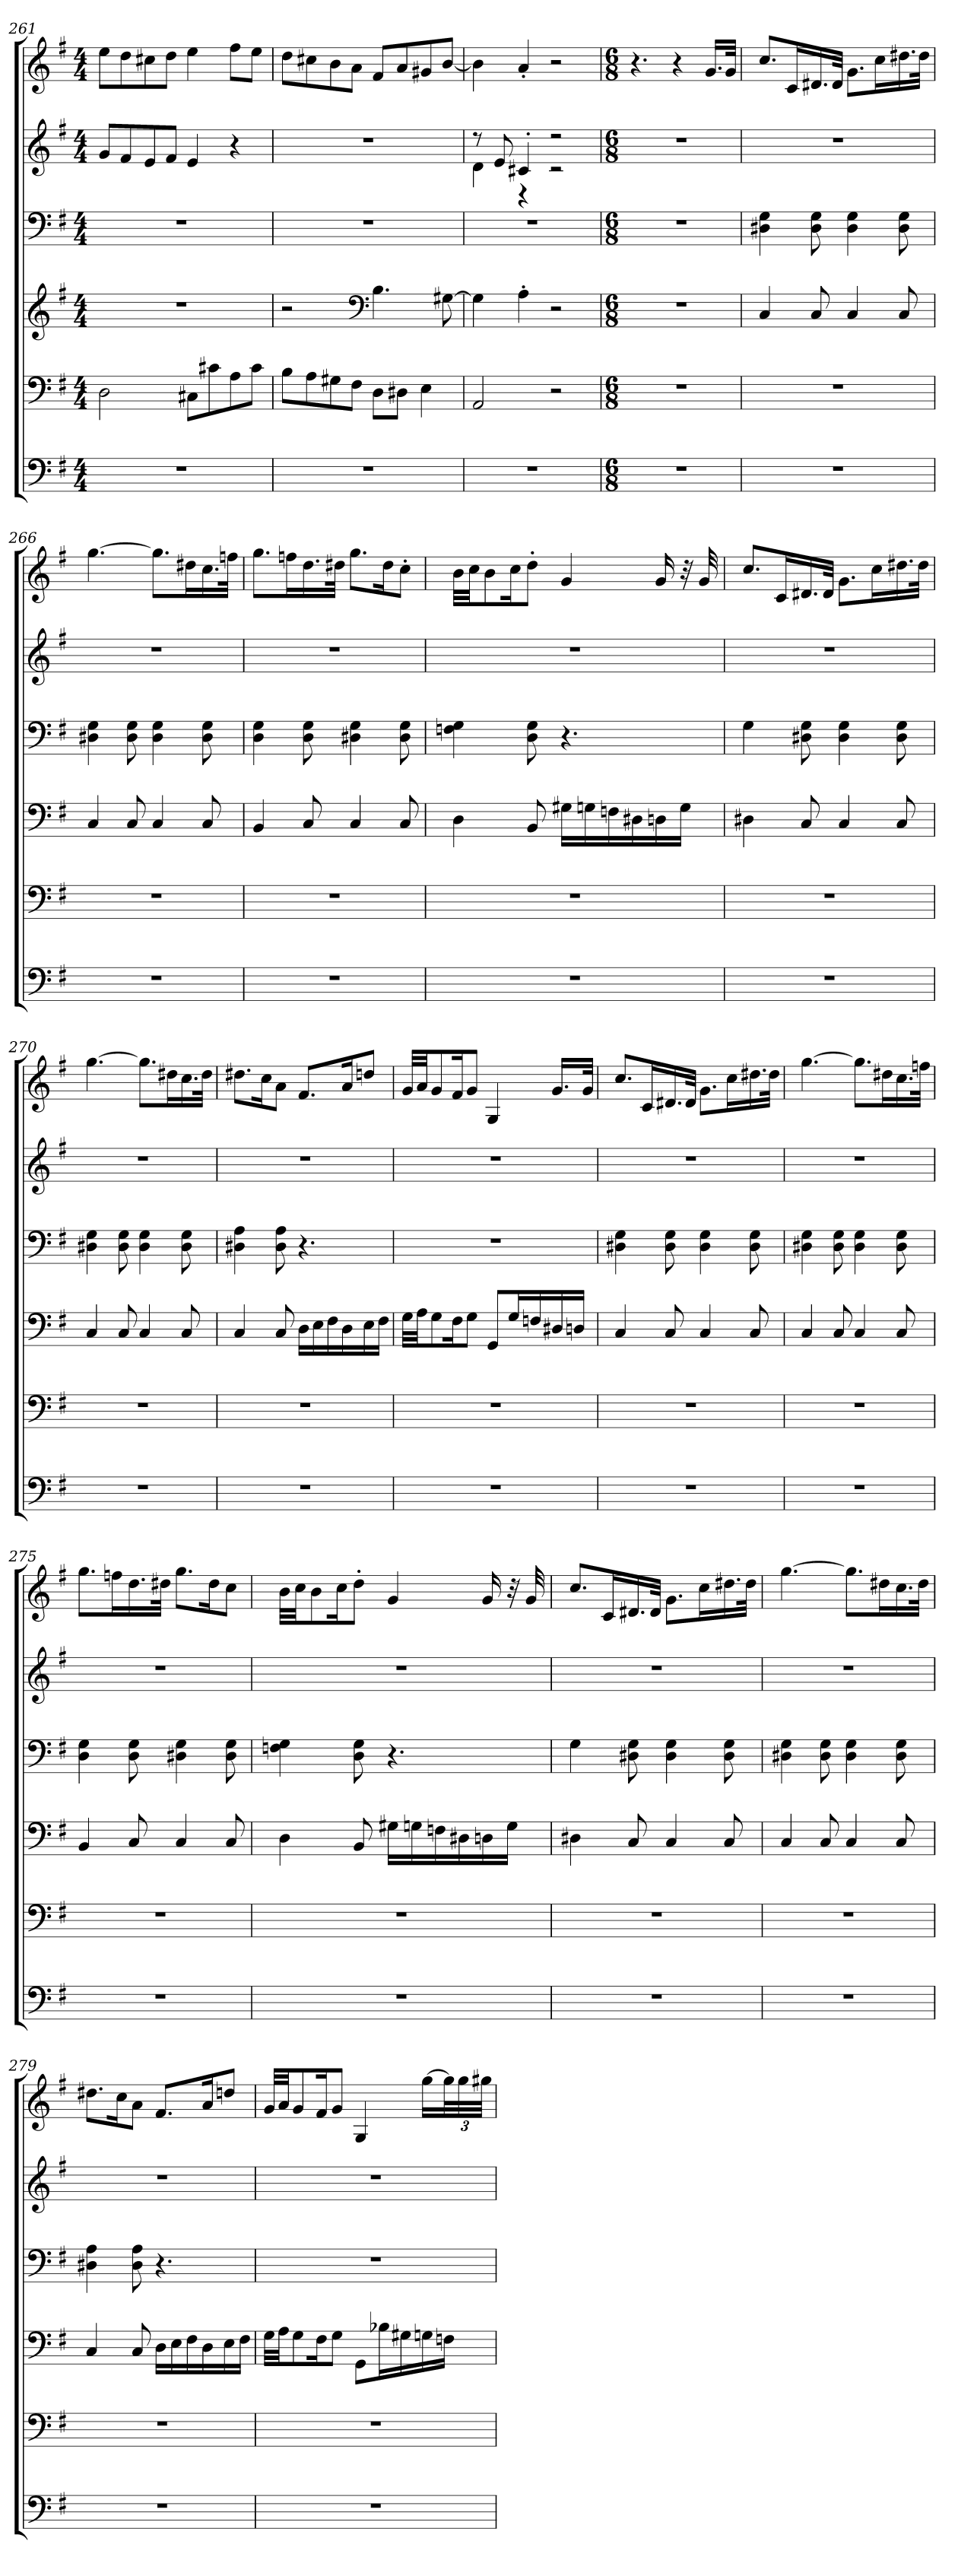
**kern	**kern	**kern	**kern	**kern	**kern
*part5	*part5	*part4	*part3	*part2	*part1
*staff6	*staff5	*staff4	*staff3	*staff2	*staff1
*clefF4	*clefF4	*clefG2	*clefF4	*clefG2	*clefG2
*k[f#]	*k[f#]	*k[f#]	*k[f#]	*k[f#]	*k[f#]
*M4/4	*M4/4	*M4/4	*M4/4	*M4/4	*M4/4
*MM69	*MM69	*MM69	*MM69	*MM69	*MM69
=261	=261	=261	=261	=261	=261
1r	2D\	1r	1r	8g/L	8ee\L
.	.	.	.	8f#/	8dd\
.	.	.	.	8e/	8cc#X\
.	.	.	.	8f#/J	8dd\J
*	*	*	*	*	*MM69
.	8C#X\L	.	.	4e/	4ee\
.	8c#X\	.	.	.	.
.	8A\	.	.	4r	8ff#\L
.	8c#\J	.	.	.	8ee\J
!!LO:PB:g=z
=262	=262	=262	=262	=262	=262
*	*	*	*	*	*MM69
1r	8B\L	2r	1r	1r	8dd\L
.	8A\	.	.	.	8cc#X\
.	8G#X\	.	.	.	8b\
.	8F#\J	.	.	.	8a\J
*	*	*clefF4	*	*	*
*	*	*	*	*	*MM69
.	8D\L	4.B\	.	.	8f#/L
.	8D#X\J	.	.	.	8a/
.	4E\	.	.	.	8g#X/
*	*	*	*	*	*MM65
.	.	[8G#X\	.	.	[8b/J
=263	=263	=263	=263	=263	=263
*	*	*	*	*^	*
1r	2AA/	4G#\]	1r	8r	4d\	4b\]
.	.	.	.	8e/	.	.
*	*	*	*	*	*	*MM24
.	.	4A'\	.	4c#X'/	4r	4a'/
.	2r	2r	.	2r	2r	2r
*	*	*	*	*v	*v	*
=264	=264	=264	=264	=264	=264
*M6/8	*M6/8	*M6/8	*M6/8	*M6/8	*M6/8
2.r	2.r	2.r	2.r	2.r	4.r
.	.	.	.	.	4r
.	.	.	.	.	16.g/LL
.	.	.	.	.	32g/JJk
=265	=265	=265	=265	=265	=265
*	*	*	*	*	*MM109
2.r	2.r	4C/	4D#X\ 4G\	2.r	8.cc/L
.	.	.	.	.	16c/L
.	.	8C/	8D#\ 8G\	.	16.d#X/
*	*	*	*	*	*MM107
.	.	.	.	.	32d#/JJk
*	*	*	*	*	*MM109
.	.	4C/	4D#\ 4G\	.	8.g\L
.	.	.	.	.	16cc\L
.	.	8C/	8D#\ 8G\	.	16.dd#X\
.	.	.	.	.	32dd#\JJk
!!LO:LB:g=z
=266	=266	=266	=266	=266	=266
*	*	*	*	*	*MM109
2.r	2.r	4C/	4D#X\ 4G\	2.r	[4.gg\
.	.	8C/	8D#\ 8G\	.	.
*	*	*	*	*	*MM109
.	.	4C/	4D#\ 4G\	.	8.gg\L]
.	.	.	.	.	16dd#X\L
.	.	8C/	8D#\ 8G\	.	16.cc\
.	.	.	.	.	32ffn\JJk
=267	=267	=267	=267	=267	=267
*	*	*	*	*	*MM109
2.r	2.r	4BB/	4D\ 4G\	2.r	8.gg\L
.	.	.	.	.	16ffn\L
.	.	8C/	8D\ 8G\	.	16.dd\
*	*	*	*	*	*MM107
.	.	.	.	.	32dd#X\JJk
*	*	*	*	*	*MM109
.	.	4C/	4D#X\ 4G\	.	8.gg\L
.	.	.	.	.	16dd#\K
.	.	8C/	8D#\ 8G\	.	8cc'\J
=268	=268	=268	=268	=268	=268
*	*	*	*	*	*MM109
2.r	2.r	4D\	4Fn\ 4G\	2.r	32b\LLL
.	.	.	.	.	32cc\JJ
.	.	.	.	.	8b\
.	.	.	.	.	16cc\K
.	.	8BB/	8D\ 8G\	.	8dd'\J
.	.	16G#X\LL	4.r	.	4g/
.	.	16Gn\	.	.	.
.	.	16Fn\	.	.	.
.	.	16D#X\	.	.	.
.	.	16Dn\	.	.	16g/
*	*	*	*	*	*MM105
.	.	16G\JJ	.	.	32r
.	.	.	.	.	32g/
!!LO:PB:g=z
=269	=269	=269	=269	=269	=269
*	*	*	*	*	*MM109
2.r	2.r	4D#X\	4G\	2.r	8.cc/L
.	.	.	.	.	16c/L
.	.	8C/	8D#X\ 8G\	.	16.d#X/
*	*	*	*	*	*MM107
.	.	.	.	.	32d#/JJk
*	*	*	*	*	*MM109
.	.	4C/	4D#\ 4G\	.	8.g\L
.	.	.	.	.	16cc\L
.	.	8C/	8D#\ 8G\	.	16.dd#X\
.	.	.	.	.	32dd#\JJk
=270	=270	=270	=270	=270	=270
*	*	*	*	*	*MM109
2.r	2.r	4C/	4D#X\ 4G\	2.r	[4.gg\
.	.	8C/	8D#\ 8G\	.	.
*	*	*	*	*	*MM109
.	.	4C/	4D#\ 4G\	.	8.gg\L]
.	.	.	.	.	16dd#X\L
.	.	8C/	8D#\ 8G\	.	16.cc\
.	.	.	.	.	32dd#\JJk
=271	=271	=271	=271	=271	=271
*	*	*	*	*	*MM109
2.r	2.r	4C/	4D#X\ 4A\	2.r	8.dd#X\L
.	.	.	.	.	16cc\K
.	.	8C/	8D#\ 8A\	.	8a\J
*	*	*	*	*	*MM109
.	.	16D\LL	4.r	.	8.f#/L
.	.	16E\	.	.	.
.	.	16F#\	.	.	.
.	.	16D\	.	.	16a/K
.	.	16E\	.	.	8ddn/J
.	.	16F#\JJ	.	.	.
!!LO:LB:g=z
=272	=272	=272	=272	=272	=272
*	*	*	*	*	*MM109
2.r	2.r	32G\LLL	2.r	2.r	32g/LLL
.	.	32A\JJ	.	.	32a/JJ
.	.	8G\	.	.	8g/
.	.	16F#\K	.	.	16f#/K
.	.	8G\J	.	.	8g/J
.	.	8GG/L	.	.	4G/
.	.	16G/L	.	.	.
.	.	16Fn/	.	.	.
.	.	16D#X/	.	.	16.g/LL
.	.	16Dn/JJ	.	.	.
.	.	.	.	.	32g/JJk
=273	=273	=273	=273	=273	=273
*	*	*	*	*	*MM109
2.r	2.r	4C/	4D#X\ 4G\	2.r	8.cc/L
.	.	.	.	.	16c/L
.	.	8C/	8D#\ 8G\	.	16.d#X/
*	*	*	*	*	*MM107
.	.	.	.	.	32d#/JJk
*	*	*	*	*	*MM109
.	.	4C/	4D#\ 4G\	.	8.g\L
.	.	.	.	.	16cc\L
.	.	8C/	8D#\ 8G\	.	16.dd#X\
.	.	.	.	.	32dd#\JJk
=274	=274	=274	=274	=274	=274
*	*	*	*	*	*MM109
2.r	2.r	4C/	4D#X\ 4G\	2.r	[4.gg\
.	.	8C/	8D#\ 8G\	.	.
*	*	*	*	*	*MM109
.	.	4C/	4D#\ 4G\	.	8.gg\L]
.	.	.	.	.	16dd#X\L
.	.	8C/	8D#\ 8G\	.	16.cc\
.	.	.	.	.	32ffn\JJk
!!LO:PB:g=z
=275	=275	=275	=275	=275	=275
*	*	*	*	*	*MM109
2.r	2.r	4BB/	4D\ 4G\	2.r	8.gg\L
.	.	.	.	.	16ffn\L
.	.	8C/	8D\ 8G\	.	16.dd\
*	*	*	*	*	*MM107
.	.	.	.	.	32dd#X\JJk
*	*	*	*	*	*MM109
.	.	4C/	4D#X\ 4G\	.	8.gg\L
.	.	.	.	.	16dd#\K
.	.	8C/	8D#\ 8G\	.	8cc\J
=276	=276	=276	=276	=276	=276
*	*	*	*	*	*MM109
2.r	2.r	4D\	4Fn\ 4G\	2.r	32b\LLL
.	.	.	.	.	32cc\JJ
.	.	.	.	.	8b\
.	.	.	.	.	16cc\K
.	.	8BB/	8D\ 8G\	.	8dd'\J
.	.	16G#X\LL	4.r	.	4g/
.	.	16Gn\	.	.	.
.	.	16Fn\	.	.	.
.	.	16D#X\	.	.	.
.	.	16Dn\	.	.	16g/
*	*	*	*	*	*MM105
.	.	16G\JJ	.	.	32r
.	.	.	.	.	32g/
=277	=277	=277	=277	=277	=277
*	*	*	*	*	*MM109
2.r	2.r	4D#X\	4G\	2.r	8.cc/L
.	.	.	.	.	16c/L
.	.	8C/	8D#X\ 8G\	.	16.d#X/
*	*	*	*	*	*MM107
.	.	.	.	.	32d#/JJk
*	*	*	*	*	*MM109
.	.	4C/	4D#\ 4G\	.	8.g\L
.	.	.	.	.	16cc\L
.	.	8C/	8D#\ 8G\	.	16.dd#X\
.	.	.	.	.	32dd#\JJk
!!LO:LB:g=z
=278	=278	=278	=278	=278	=278
*	*	*	*	*	*MM109
2.r	2.r	4C/	4D#X\ 4G\	2.r	[4.gg\
.	.	8C/	8D#\ 8G\	.	.
*	*	*	*	*	*MM109
.	.	4C/	4D#\ 4G\	.	8.gg\L]
.	.	.	.	.	16dd#X\L
.	.	8C/	8D#\ 8G\	.	16.cc\
.	.	.	.	.	32dd#\JJk
=279	=279	=279	=279	=279	=279
*	*	*	*	*	*MM109
2.r	2.r	4C/	4D#X\ 4A\	2.r	8.dd#X\L
.	.	.	.	.	16cc\K
.	.	8C/	8D#\ 8A\	.	8a\J
*	*	*	*	*	*MM109
.	.	16D\LL	4.r	.	8.f#/L
.	.	16E\	.	.	.
.	.	16F#\	.	.	.
.	.	16D\	.	.	16a/K
.	.	16E\	.	.	8ddn/J
.	.	16F#\JJ	.	.	.
=280	=280	=280	=280	=280	=280
*	*	*	*	*	*MM109
2.r	2.r	32G\LLL	2.r	2.r	32g/LLL
.	.	32A\JJ	.	.	32a/JJ
.	.	8G\	.	.	8g/
.	.	16F#\K	.	.	16f#/K
.	.	8G\J	.	.	8g/J
.	.	8GG\L	.	.	4G/
.	.	16B-X\L	.	.	.
.	.	16G#X\	.	.	.
.	.	16Gn\	.	.	[16gg\LL
*	*	*	*	*	*Xbrackettup
*	*	*	*	*	*MM105
.	.	16Fn\JJ	.	.	48gg\L]
.	.	.	.	.	48gg\
.	.	.	.	.	48gg#X\JJJ
=	=	=	=	=	=
*-	*-	*-	*-	*-	*-
